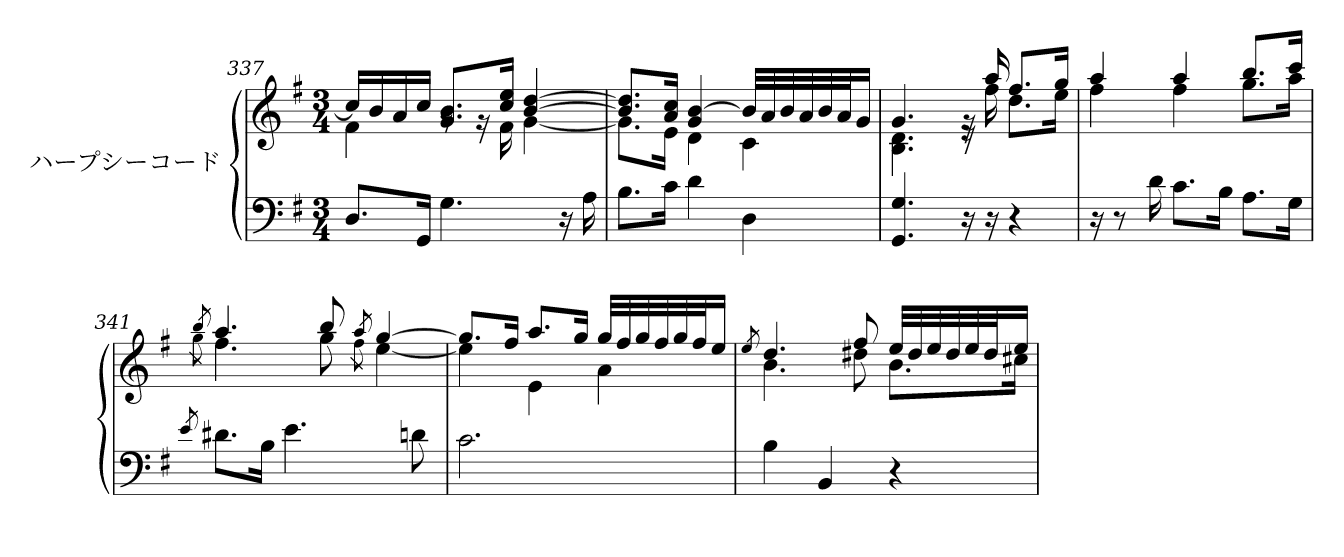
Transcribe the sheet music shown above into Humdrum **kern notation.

**kern	**kern
*part1	*part1
*staff2	*staff1
*I"ハープシーコード	*
*clefF4	*clefG2
*k[f#]	*k[f#]
*M3/4	*M3/4
=337	=337
*	*^
8.D/L	16cc/LL]	4f#\
.	16b/	.
.	16a/	.
16GG/Jk	16cc/JJ	.
4.G\	8.g/ 8.b/L	8rg
.	.	16rg
.	16cc/ 16ee/Jk	16f#\
.	[4b/ [4dd/	[4g\
16r	.	.
16A\	.	.
=338	=338	=338
8.B\L	8.b/] 8.dd/]L	8.g\L]
16c\Jk	16a/ 16cc/Jk	16e\Jk
4d\	4g/ [4b/	4d\
4D\	32b/LLL]	4c\
.	32a/	.
.	32b/	.
.	32a/	.
.	32b/	.
.	32a/J	.
.	16g/JJ	.
=339	=339	=339
4.GG/ 4.G/	4.g/	4.B\ 4.d\
16r	16re	16r
16r	16aa/	16ff#\
4r	8.ff#/L	8.dd\L
.	16gg/Jk	16ee\Jk
=340	=340	=340
16r	4aa/	4ff#\
8r	.	.
16d\	.	.
8.c\L	4aa/	4ff#\
16B\Jk	.	.
8.A\L	8.bb/L	8.gg\L
16G\Jk	16ccc/Jk	16aa\Jk
!!LO:LB:g=z	!!
=341	=341	=341
8qe/	8qbb/	8qgg\
8.d#X\L	4.aa/	4.ff#\
16B\Jk	.	.
4.e\	.	.
.	8bb/	8gg\
.	8qaa/	8qff#\
.	[4gg/	[4ee\
8dn\	.	.
=342	=342	=342
2.c\	8.gg/L]	4ee\]
.	16ff#/Jk	.
.	8.aa/L	4e\
.	16gg/Jk	.
.	32gg/LLL	4a\
.	32ff#/	.
.	32gg/	.
.	32ff#/	.
.	32gg/	.
.	32ff#/J	.
.	16ee/JJ	.
=343	=343	=343
.	8qee/	.
4B\	4.dd/	4.b\
4BB/	.	.
.	8ff#/	8dd#X\
4r	32ee/LLL	8.b\L
.	32dd#/	.
.	32ee/	.
.	32dd#/	.
.	32ee/	.
.	32dd#/J	.
.	16ee/JJ	16cc#X\Jk
*	*v	*v
=	=
*-	*-
